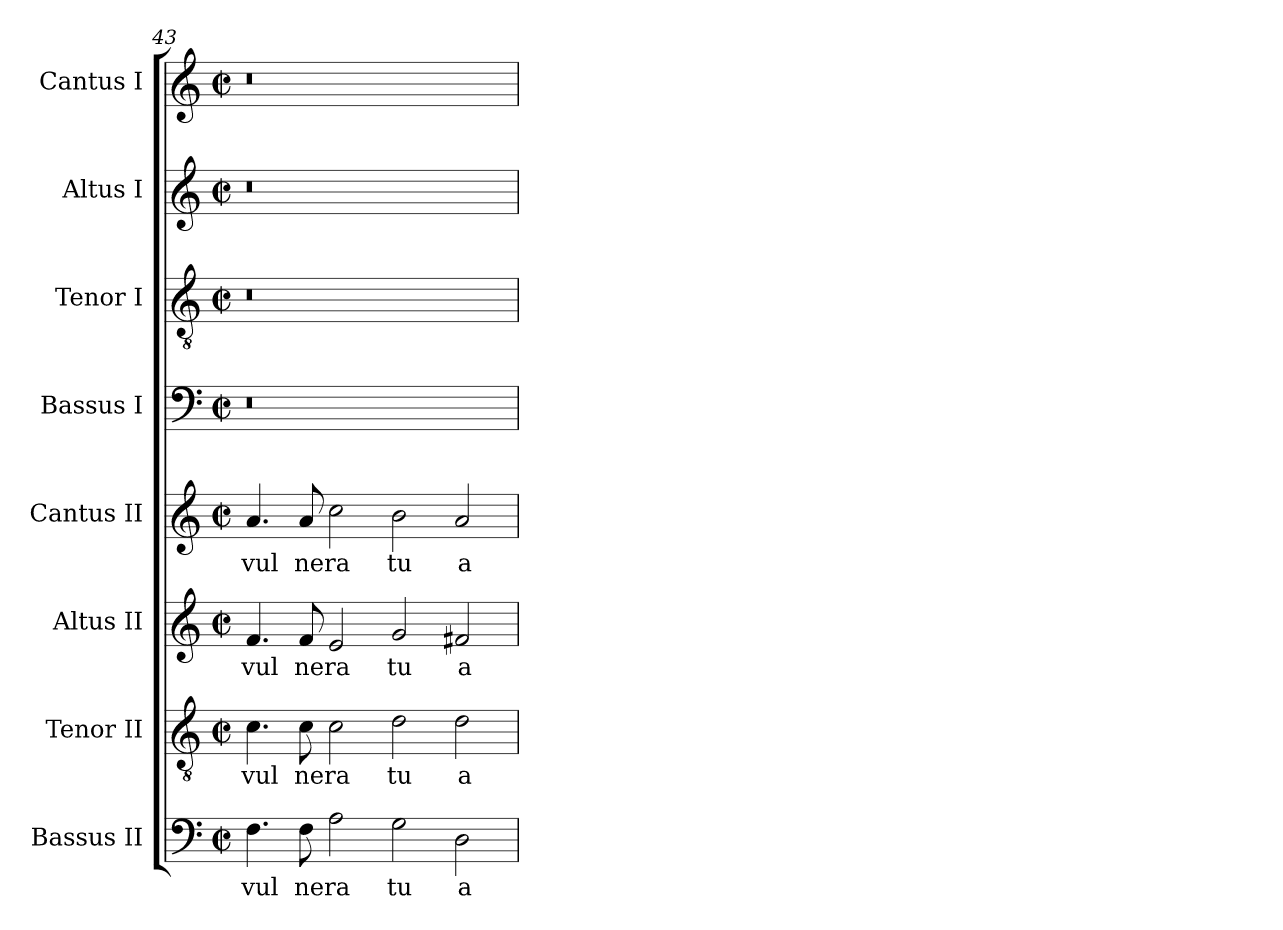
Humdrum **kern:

**kern	**text	**kern	**text	**kern	**text	**kern	**text	**kern	**kern	**kern	**kern
*part8	*part8	*part7	*part7	*part6	*part6	*part5	*part5	*part4	*part3	*part2	*part1
*staff8	*staff8	*staff7	*staff7	*staff6	*staff6	*staff5	*staff5	*staff4	*staff3	*staff2	*staff1
*I"Bassus II	*	*I"Tenor II	*	*I"Altus II	*	*I"Cantus II	*	*I"Bassus I	*I"Tenor I	*I"Altus I	*I"Cantus I
*clefF4	*	*clefGv2	*	*clefG2	*	*clefG2	*	*clefF4	*clefGv2	*clefG2	*clefG2
*M2/2	*	*M2/2	*	*M2/2	*	*M2/2	*	*M2/2	*M2/2	*M2/2	*M2/2
*met(c|)	*	*met(c|)	*	*met(c|)	*	*met(c|)	*	*met(c|)	*met(c|)	*met(c|)	*met(c|)
=43	=43	=43	=43	=43	=43	=43	=43	=43	=43	=43	=43
!	!LO:LY:b:cj	!	!LO:LY:b:cj	!	!LO:LY:b:cj	!	!LO:LY:b:cj	!	!	!	!
4.F\	vul	4.c\	vul	4.f/	vul	4.a/	vul	0r	0r	0r	0r
!	!LO:LY:b:cj	!	!LO:LY:b:cj	!	!LO:LY:b:cj	!	!LO:LY:b:cj	!	!	!	!
8F\	nera	8c\	nera	8f/	nera	8a/	nera	.	.	.	.
2A\	.	2c\	.	2e/	.	2cc\	.	.	.	.	.
!	!LO:LY:b:cj	!	!LO:LY:b:cj	!	!LO:LY:b:cj	!	!LO:LY:b:cj	!	!	!	!
2G\	tu	2d\	tu	2g/	tu	2b\	tu	.	.	.	.
!	!LO:LY:b:cj	!	!LO:LY:b:cj	!	!LO:LY:b:cj	!	!LO:LY:b:cj	!	!	!	!
2D\	a	2d\	a	2f#X/	a	2a/	a	.	.	.	.
=	=	=	=	=	=	=	=	=	=	=	=
*-	*-	*-	*-	*-	*-	*-	*-	*-	*-	*-	*-
